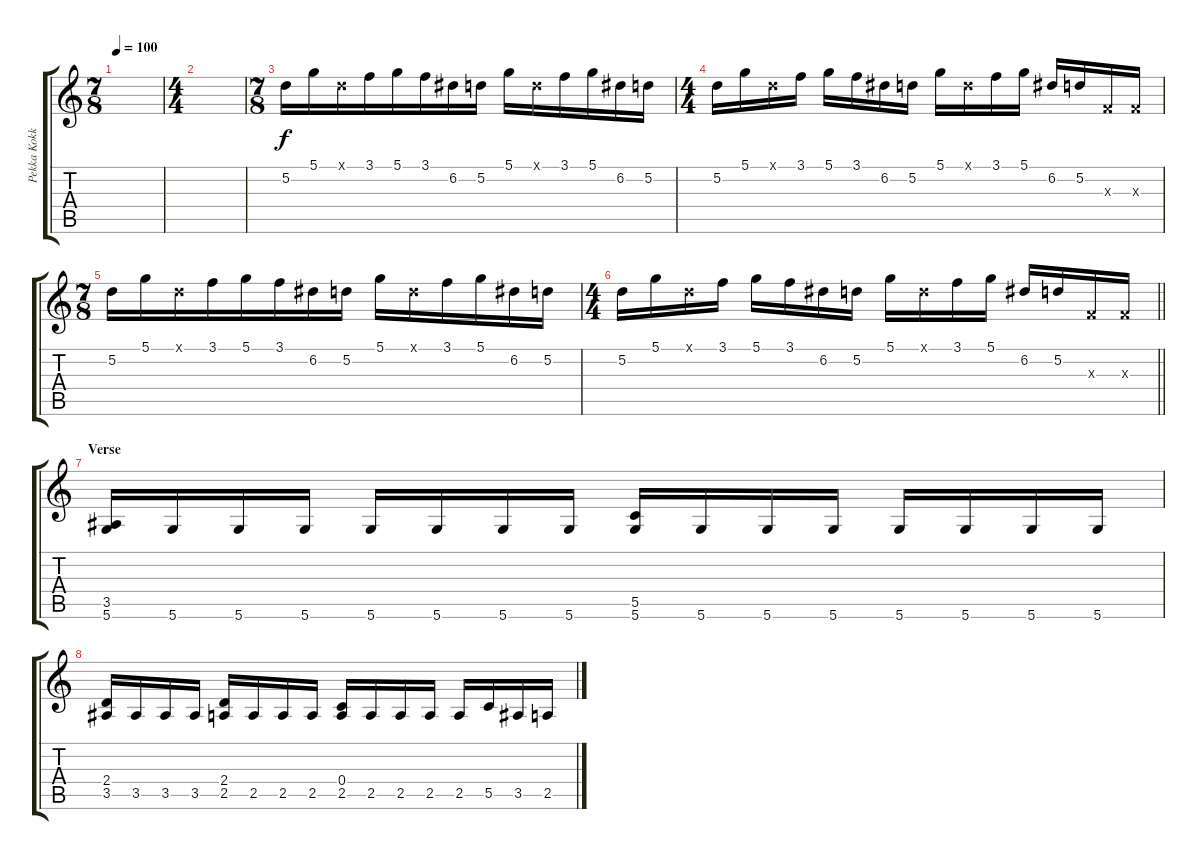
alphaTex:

\track ("Pekka Kokko " "Pekka Kokk") {instrument distortionguitar}
\staff {score tabs}
\tuning (D4 A3 F3 C3 G2 D2) {hide}
\ts (7 8)
\tempo 100
\clef g2
\ks c
|
\ts (4 4)
|
\ts (7 8)
5.2.16{balance 8} 5.1.16 0.1{x}.16 3.1.16 5.1.16 3.1.16 6.2.16 5.2.16 5.1.16 0.1{x}.16 3.1.16 5.1.16 6.2.16 5.2.16 |
\ts (4 4)
5.2.16 5.1.16 0.1{x}.16 3.1.16 5.1.16 3.1.16 6.2.16 5.2.16 5.1.16 0.1{x}.16 3.1.16 5.1.16 6.2.16 5.2.16 0.3{x}.16 0.3{x}.16 |
\ts (7 8)
5.2.16 5.1.16 0.1{x}.16 3.1.16 5.1.16 3.1.16 6.2.16 5.2.16 5.1.16 0.1{x}.16 3.1.16 5.1.16 6.2.16 5.2.16 |
\ts (4 4)
\barLineRight lightlight
5.2.16 5.1.16 0.1{x}.16 3.1.16 5.1.16 3.1.16 6.2.16 5.2.16 5.1.16 0.1{x}.16 3.1.16 5.1.16 6.2.16 5.2.16 0.3{x}.16 0.3{x}.16 |
\section ("" "Verse")
(3.5 5.6).16{balance 0} 5.6.16 5.6.16 5.6.16 5.6.16 5.6.16 5.6.16 5.6.16 (5.5 5.6).16 5.6.16 5.6.16 5.6.16 5.6.16 5.6.16 5.6.16 5.6.16 |
(2.4 3.5).16 3.5.16 3.5.16 3.5.16 (2.4 2.5).16 2.5.16 2.5.16 2.5.16 (0.4 2.5).16 2.5.16 2.5.16 2.5.16 2.5.16 5.5.16 3.5.16 2.5.16
